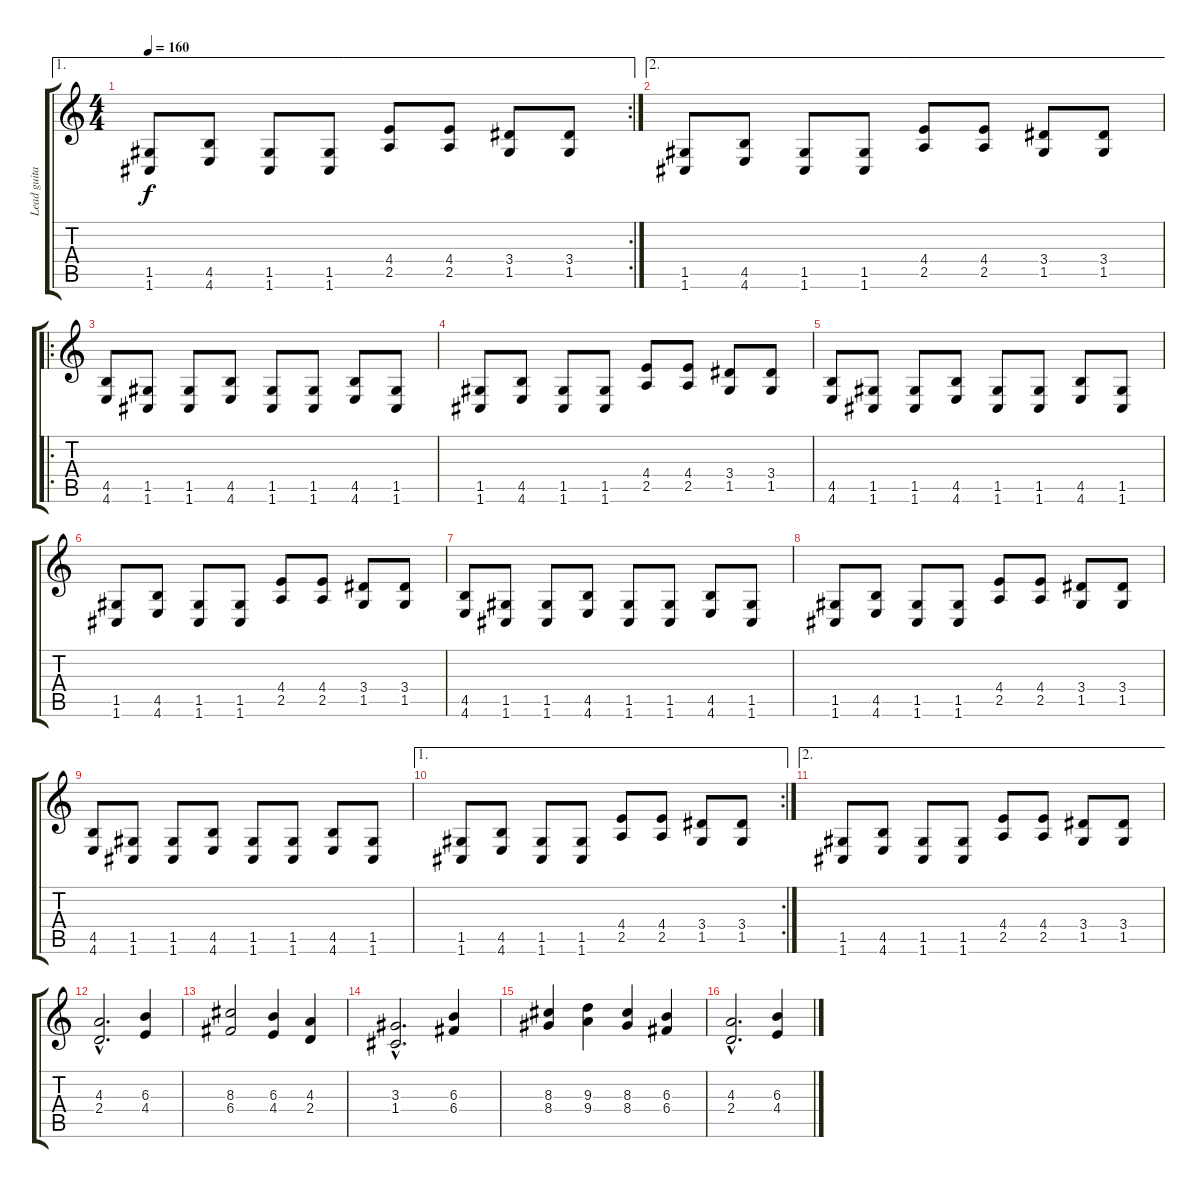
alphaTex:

\track ("Lead guitar" "Lead guita") {instrument distortionguitar}
\staff {score tabs}
\tuning (D4 A3 F3 C3 G2 C2) {hide}
\ae 1
\rc 2
\ts (4 4)
\tempo 160
\clef g2
\ks c
(1.5 1.6).8{dy f} (4.5 4.6).8 (1.5 1.6).8 (1.5 1.6).8 (4.4 2.5).8 (4.4 2.5).8 (3.4 1.5).8 (3.4 1.5).8 |
\ae 2
(1.5 1.6).8 (4.5 4.6).8 (1.5 1.6).8 (1.5 1.6).8 (4.4 2.5).8 (4.4 2.5).8 (3.4 1.5).8 (3.4 1.5).8 |
\ro
(4.5 4.6).8{volume 12} (1.5 1.6).8 (1.5 1.6).8 (4.5 4.6).8 (1.5 1.6).8 (1.5 1.6).8 (4.5 4.6).8 (1.5 1.6).8 |
(1.5 1.6).8 (4.5 4.6).8 (1.5 1.6).8 (1.5 1.6).8 (4.4 2.5).8 (4.4 2.5).8 (3.4 1.5).8 (3.4 1.5).8 |
(4.5 4.6).8 (1.5 1.6).8 (1.5 1.6).8 (4.5 4.6).8 (1.5 1.6).8 (1.5 1.6).8 (4.5 4.6).8 (1.5 1.6).8 |
(1.5 1.6).8 (4.5 4.6).8 (1.5 1.6).8 (1.5 1.6).8 (4.4 2.5).8 (4.4 2.5).8 (3.4 1.5).8 (3.4 1.5).8 |
(4.5 4.6).8 (1.5 1.6).8 (1.5 1.6).8 (4.5 4.6).8 (1.5 1.6).8 (1.5 1.6).8 (4.5 4.6).8 (1.5 1.6).8 |
(1.5 1.6).8 (4.5 4.6).8 (1.5 1.6).8 (1.5 1.6).8 (4.4 2.5).8 (4.4 2.5).8 (3.4 1.5).8 (3.4 1.5).8 |
(4.5 4.6).8 (1.5 1.6).8 (1.5 1.6).8 (4.5 4.6).8 (1.5 1.6).8 (1.5 1.6).8 (4.5 4.6).8 (1.5 1.6).8 |
\ae 1
\rc 2
(1.5 1.6).8 (4.5 4.6).8 (1.5 1.6).8 (1.5 1.6).8 (4.4 2.5).8 (4.4 2.5).8 (3.4 1.5).8 (3.4 1.5).8 |
\ae 2
(1.5 1.6).8 (4.5 4.6).8 (1.5 1.6).8 (1.5 1.6).8 (4.4 2.5).8 (4.4 2.5).8 (3.4 1.5).8 (3.4 1.5).8 |
(4.3{hac} 2.4{hac}).2{d volume 13} (6.3 4.4).4 |
(8.3 6.4).2 (6.3 4.4).4 (4.3 2.4).4 |
(3.3{hac} 1.4{hac}).2{d} (6.3 6.4).4 |
(8.3 8.4).4 (9.3 9.4).4 (8.3 8.4).4 (6.3 6.4).4 |
(4.3{hac} 2.4{hac}).2{d} (6.3 4.4).4
